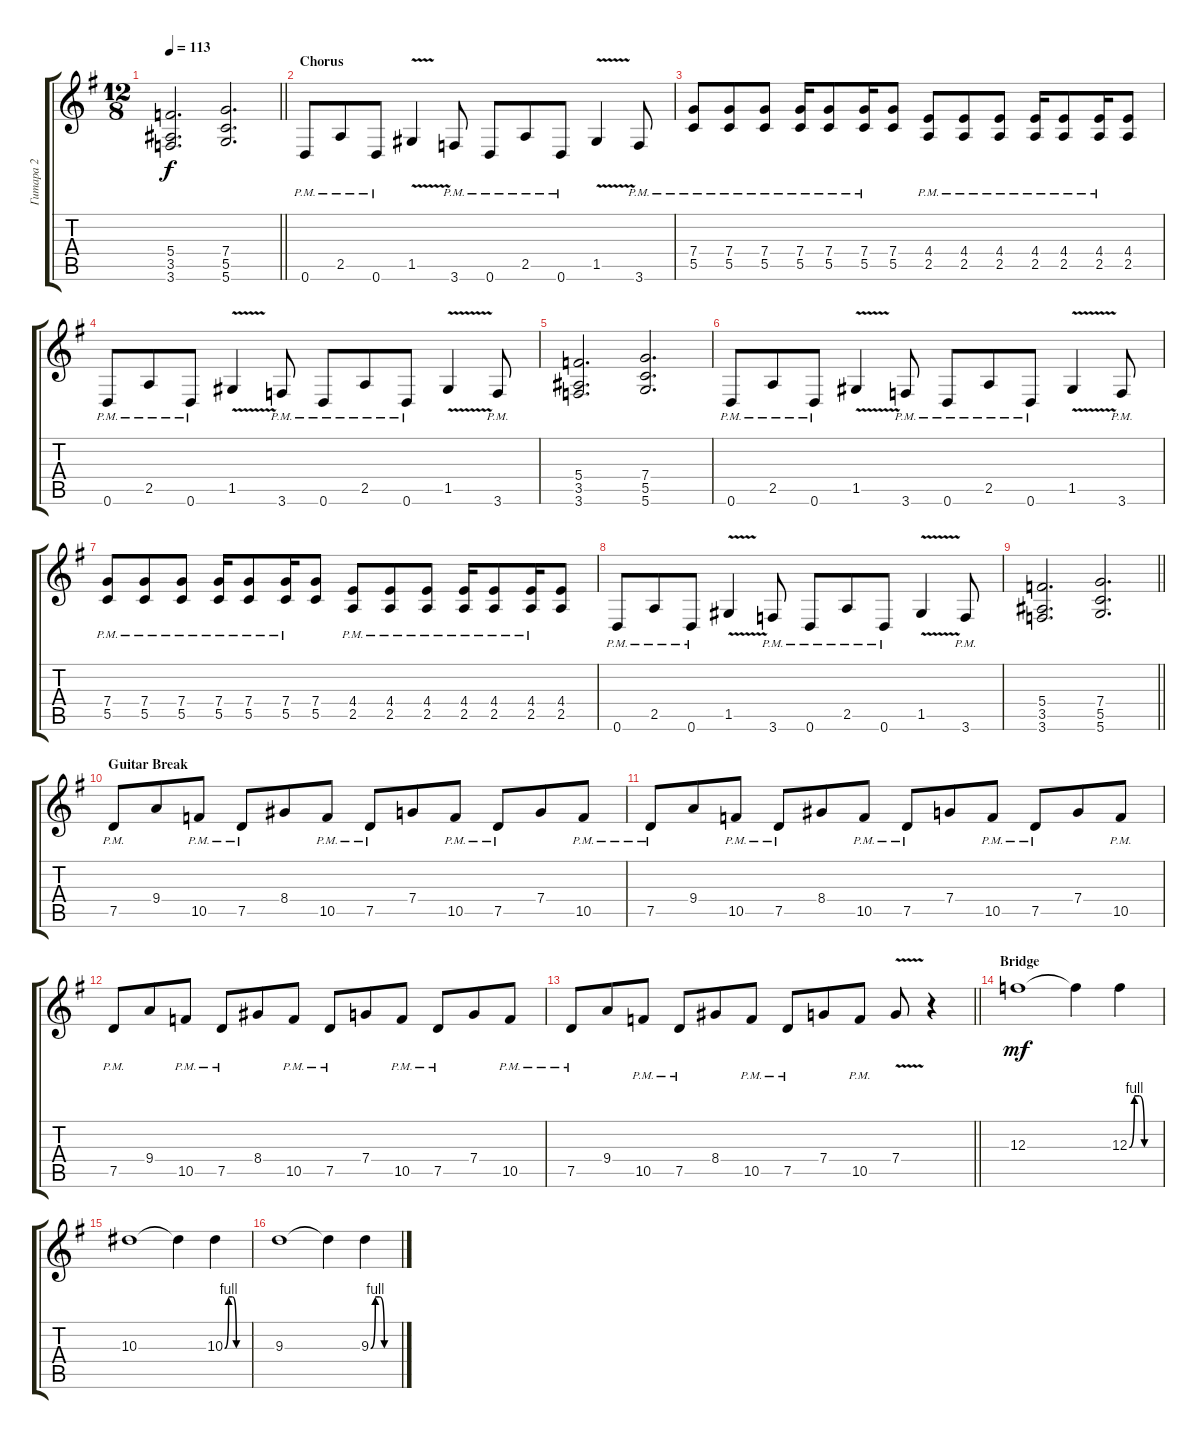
\track ("Гитара 2" "Гитара 2") {instrument distortionguitar}
\staff {score tabs}
\tuning (D4 A3 F3 C3 G2 D2) {hide}
\ts (12 8)
\tempo 113
\clef g2
\barLineRight lightlight
\ks eminor
(5.4 3.5 3.6).2{d dy f} (7.4 5.5 5.6).2{d} |
\section ("" "Chorus")
0.6{pm}.8 2.5{pm}.8 0.6{pm}.8 1.5{v}.4 3.6{pm}.8 0.6{pm}.8 2.5{pm}.8 0.6{pm}.8 1.5{v}.4 3.6{pm}.8 |
(7.4{pm} 5.5{pm}).8 (7.4{pm} 5.5{pm}).8 (7.4{pm} 5.5{pm}).8 (7.4{pm} 5.5{pm}).16 (7.4{pm} 5.5{pm}).8 (7.4{pm} 5.5{pm}).16 (7.4 5.5).8 (4.4{pm} 2.5{pm}).8 (4.4{pm} 2.5{pm}).8 (4.4{pm} 2.5{pm}).8 (4.4{pm} 2.5{pm}).16 (4.4{pm} 2.5{pm}).8 (4.4{pm} 2.5{pm}).16 (4.4 2.5).8 |
0.6{pm}.8 2.5{pm}.8 0.6{pm}.8 1.5{v}.4 3.6{pm}.8 0.6{pm}.8 2.5{pm}.8 0.6{pm}.8 1.5{v}.4 3.6{pm}.8 |
(5.4 3.5 3.6).2{d} (7.4 5.5 5.6).2{d} |
0.6{pm}.8 2.5{pm}.8 0.6{pm}.8 1.5{v}.4 3.6{pm}.8 0.6{pm}.8 2.5{pm}.8 0.6{pm}.8 1.5{v}.4 3.6{pm}.8 |
(7.4{pm} 5.5{pm}).8 (7.4{pm} 5.5{pm}).8 (7.4{pm} 5.5{pm}).8 (7.4{pm} 5.5{pm}).16 (7.4{pm} 5.5{pm}).8 (7.4{pm} 5.5{pm}).16 (7.4 5.5).8 (4.4{pm} 2.5{pm}).8 (4.4{pm} 2.5{pm}).8 (4.4{pm} 2.5{pm}).8 (4.4{pm} 2.5{pm}).16 (4.4{pm} 2.5{pm}).8 (4.4{pm} 2.5{pm}).16 (4.4 2.5).8 |
0.6{pm}.8 2.5{pm}.8 0.6{pm}.8 1.5{v}.4 3.6{pm}.8 0.6{pm}.8 2.5{pm}.8 0.6{pm}.8 1.5{v}.4 3.6{pm}.8 |
\barLineRight lightlight
(5.4 3.5 3.6).2{d} (7.4 5.5 5.6).2{d} |
\section ("" "Guitar Break")
7.5{pm}.8 9.4.8 10.5{pm}.8 7.5{pm}.8 8.4.8 10.5{pm}.8 7.5{pm}.8 7.4.8 10.5{pm}.8 7.5{pm}.8 7.4.8 10.5{pm}.8 |
7.5{pm}.8 9.4.8 10.5{pm}.8 7.5{pm}.8 8.4.8 10.5{pm}.8 7.5{pm}.8 7.4.8 10.5{pm}.8 7.5{pm}.8 7.4.8 10.5{pm}.8 |
7.5{pm}.8 9.4.8 10.5{pm}.8 7.5{pm}.8 8.4.8 10.5{pm}.8 7.5{pm}.8 7.4.8 10.5{pm}.8 7.5{pm}.8 7.4.8 10.5{pm}.8 |
\barLineRight lightlight
7.5{pm}.8 9.4.8 10.5{pm}.8 7.5{pm}.8 8.4.8 10.5{pm}.8 7.5{pm}.8 7.4.8 10.5{pm}.8 7.4{v}.8 r.4 |
\section ("" "Bridge")
12.3.1{dy mf} 12.3{t}.4 12.3{be (custom 0 0 10 4 20 4 30 0 60 0)}.4 |
10.3.1 10.3{t}.4 10.3{be (custom 0 0 10 4 20 4 30 0 60 0)}.4 |
9.3.1 9.3{t}.4 9.3{be (custom 0 0 10 4 20 4 30 0 60 0)}.4
